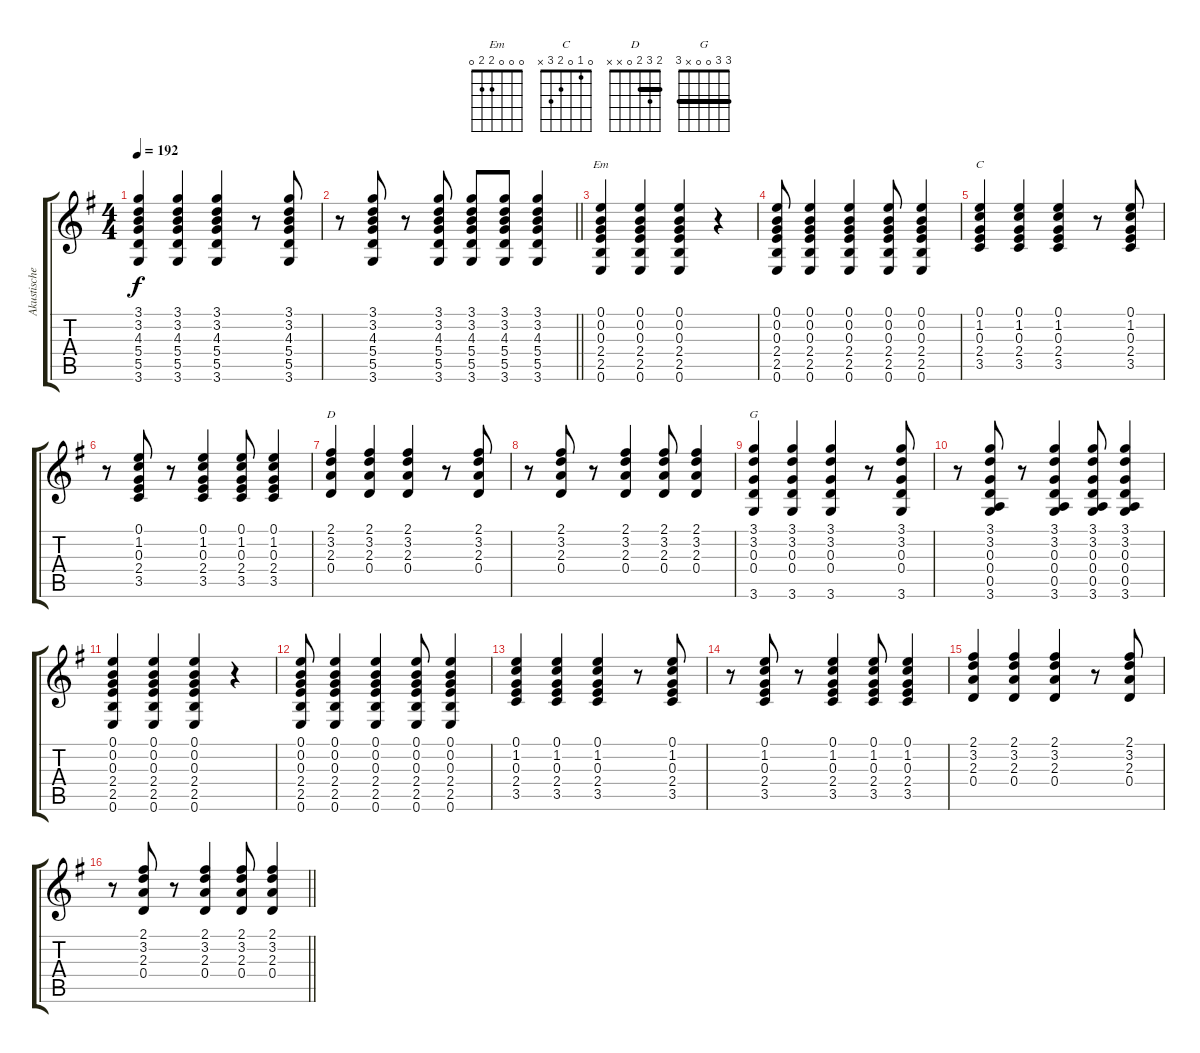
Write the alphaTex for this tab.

\track ("Akustische Gitarre" "Akustische") {instrument acousticguitarnylon}
\staff {score tabs}
\tuning (E4 B3 G3 D3 A2 E2) {hide}
\chord ("Em" 0 0 0 2 2 0)
\chord ("C" 0 1 0 2 3 x)
\chord ("D" 2 3 2 0 x x) {barre 2}
\chord ("G" 3 3 0 0 x 3) {barre 3}
\ts (4 4)
\tempo 192
\clef g2
\ks g
(3.1 3.2 4.3 5.4 5.5 3.6).4{dy f} (3.1 3.2 4.3 5.4 5.5 3.6).4 (3.1 3.2 4.3 5.4 5.5 3.6).4 r.8 (3.1 3.2 4.3 5.4 5.5 3.6).8 |
\barLineRight lightlight
r.8 (3.1 3.2 4.3 5.4 5.5 3.6).8 r.8 (3.1 3.2 4.3 5.4 5.5 3.6).8 (3.1 3.2 4.3 5.4 5.5 3.6).8 (3.1 3.2 4.3 5.4 5.5 3.6).8 (3.1 3.2 4.3 5.4 5.5 3.6).4 |
(0.1 0.2 0.3 2.4 2.5 0.6).4{ch "Em"} (0.1 0.2 0.3 2.4 2.5 0.6).4 (0.1 0.2 0.3 2.4 2.5 0.6).4 r.4 |
(0.1 0.2 0.3 2.4 2.5 0.6).8 (0.1 0.2 0.3 2.4 2.5 0.6).4 (0.1 0.2 0.3 2.4 2.5 0.6).4 (0.1 0.2 0.3 2.4 2.5 0.6).8 (0.1 0.2 0.3 2.4 2.5 0.6).4 |
(0.1 1.2 0.3 2.4 3.5).4{ch "C"} (0.1 1.2 0.3 2.4 3.5).4 (0.1 1.2 0.3 2.4 3.5).4 r.8 (0.1 1.2 0.3 2.4 3.5).8 |
r.8 (0.1 1.2 0.3 2.4 3.5).8 r.8 (0.1 1.2 0.3 2.4 3.5).4 (0.1 1.2 0.3 2.4 3.5).8 (0.1 1.2 0.3 2.4 3.5).4 |
(2.1 3.2 2.3 0.4).4{ch "D"} (2.1 3.2 2.3 0.4).4 (2.1 3.2 2.3 0.4).4 r.8 (2.1 3.2 2.3 0.4).8 |
r.8 (2.1 3.2 2.3 0.4).8 r.8 (2.1 3.2 2.3 0.4).4 (2.1 3.2 2.3 0.4).8 (2.1 3.2 2.3 0.4).4 |
(3.1 3.2 0.3 0.4 3.6).4{ch "G"} (3.1 3.2 0.3 0.4 3.6).4 (3.1 3.2 0.3 0.4 3.6).4 r.8 (3.1 3.2 0.3 0.4 3.6).8 |
r.8 (3.1 3.2 0.3 0.4 0.5 3.6).8 r.8 (3.1 3.2 0.3 0.4 0.5 3.6).4 (3.1 3.2 0.3 0.4 0.5 3.6).8 (3.1 3.2 0.3 0.4 0.5 3.6).4 |
(0.1 0.2 0.3 2.4 2.5 0.6).4 (0.1 0.2 0.3 2.4 2.5 0.6).4 (0.1 0.2 0.3 2.4 2.5 0.6).4 r.4 |
(0.1 0.2 0.3 2.4 2.5 0.6).8 (0.1 0.2 0.3 2.4 2.5 0.6).4 (0.1 0.2 0.3 2.4 2.5 0.6).4 (0.1 0.2 0.3 2.4 2.5 0.6).8 (0.1 0.2 0.3 2.4 2.5 0.6).4 |
(0.1 1.2 0.3 2.4 3.5).4 (0.1 1.2 0.3 2.4 3.5).4 (0.1 1.2 0.3 2.4 3.5).4 r.8 (0.1 1.2 0.3 2.4 3.5).8 |
r.8 (0.1 1.2 0.3 2.4 3.5).8 r.8 (0.1 1.2 0.3 2.4 3.5).4 (0.1 1.2 0.3 2.4 3.5).8 (0.1 1.2 0.3 2.4 3.5).4 |
(2.1 3.2 2.3 0.4).4 (2.1 3.2 2.3 0.4).4 (2.1 3.2 2.3 0.4).4 r.8 (2.1 3.2 2.3 0.4).8 |
\barLineRight lightlight
r.8 (2.1 3.2 2.3 0.4).8 r.8 (2.1 3.2 2.3 0.4).4 (2.1 3.2 2.3 0.4).8 (2.1 3.2 2.3 0.4).4
